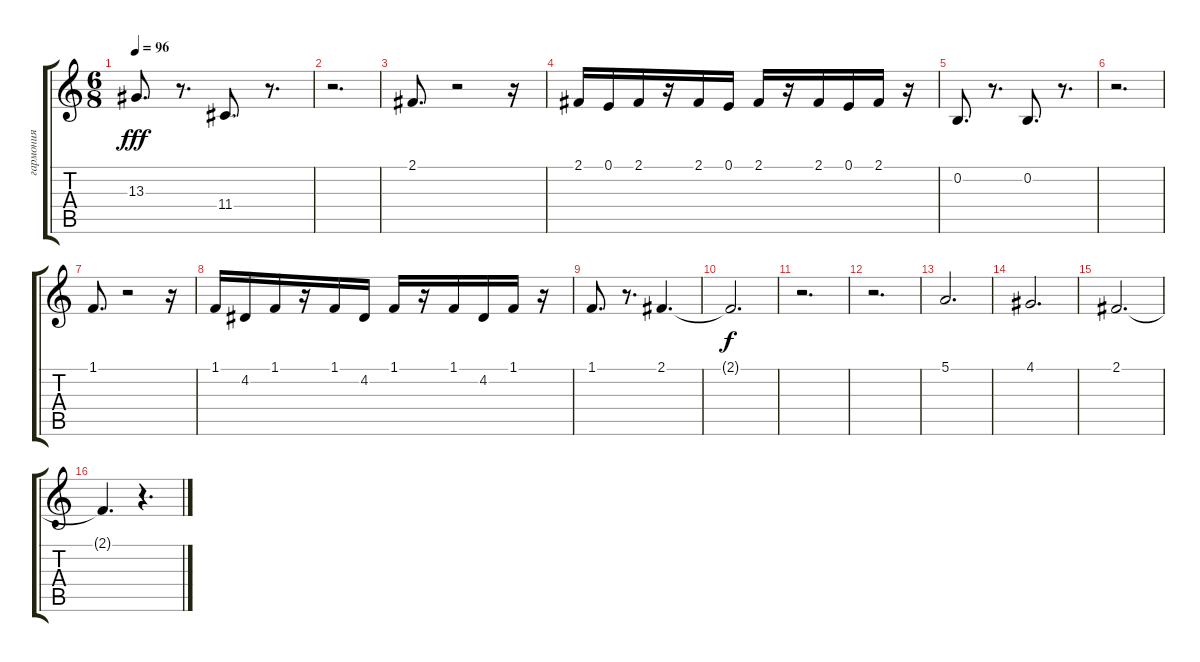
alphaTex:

\track ("гармония" "гармония") {instrument flute}
\staff {score tabs}
\tuning (E4 B3 G3 D3 A2 E2) {hide}
\ts (6 8)
\tempo 96
\clef g2
\ks c
13.3.8{d dy fff} r.8{d} 11.4.8{d} r.8{d} |
r.2{d} |
2.1.8{d} r.2 r.16 |
2.1.16 0.1.16 2.1.16 r.16 2.1.16 0.1.16 2.1.16 r.16 2.1.16 0.1.16 2.1.16 r.16 |
0.2.8{d} r.8{d} 0.2.8{d} r.8{d} |
r.2{d} |
1.1.8{d} r.2 r.16 |
1.1.16 4.2.16 1.1.16 r.16 1.1.16 4.2.16 1.1.16 r.16 1.1.16 4.2.16 1.1.16 r.16 |
1.1.8{d} r.8{d} 2.1.4{d} |
2.1{t}.2{d dy f} |
r.2{d} |
r.2{d} |
5.1.2{d} |
4.1.2{d} |
2.1.2{d} |
2.1{t}.4{d} r.4{d}
